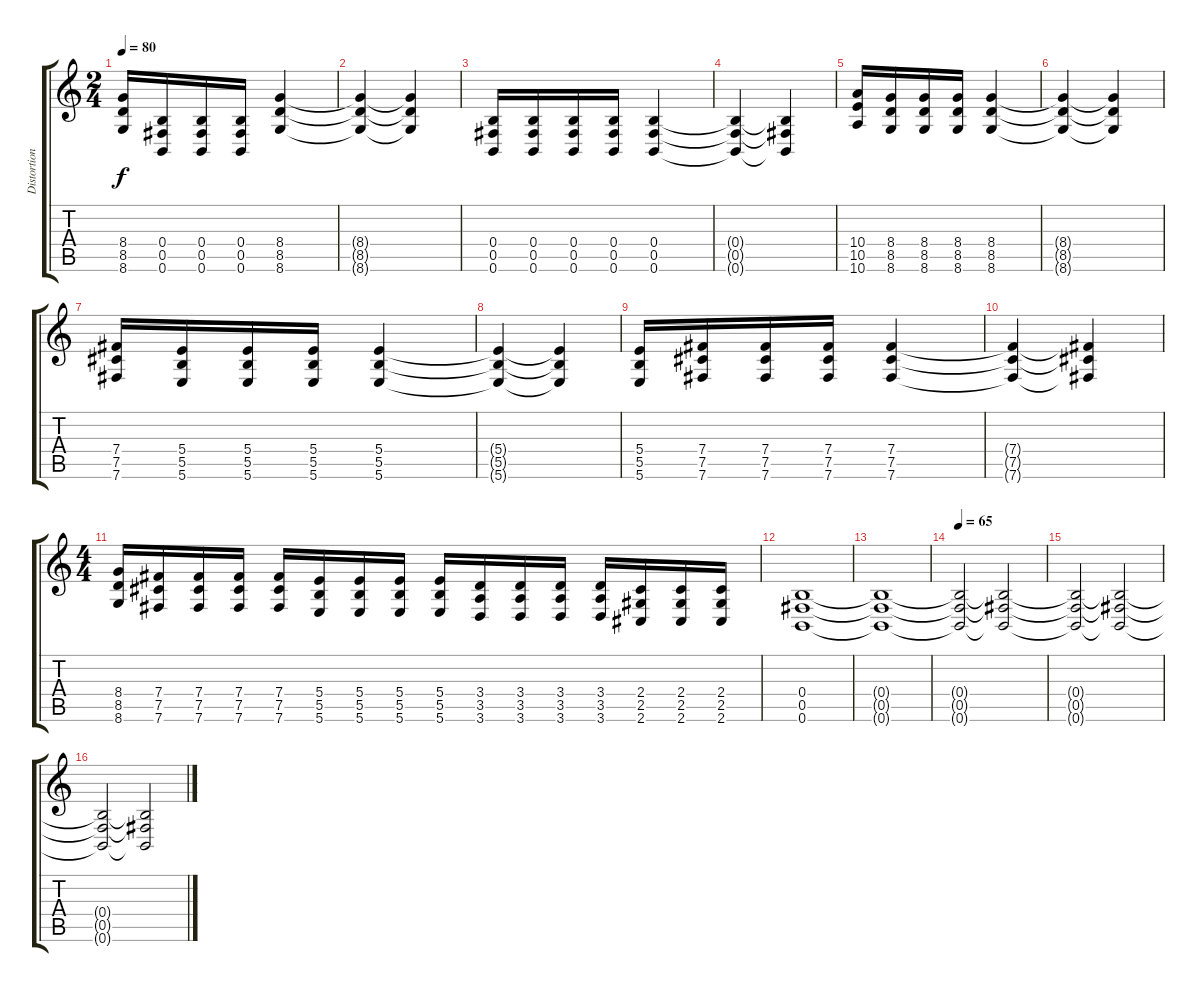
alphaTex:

\track ("Distortion guitar (Robb Flynn)" "Distortion") {instrument distortionguitar}
\staff {score tabs}
\tuning (Db4 Ab3 E3 B2 Gb2 B1) {hide}
\ts (2 4)
\tempo 80
\clef g2
\ks c
(8.4 8.5 8.6).16{dy f} (0.4 0.5 0.6).16 (0.4 0.5 0.6).16 (0.4 0.5 0.6).16 (8.4 8.5 8.6).4 |
(8.4{t} 8.5{t} 8.6{t}).4 (8.4{t} 8.5{t} 8.6{t}).4 |
(0.4 0.5 0.6).16 (0.4 0.5 0.6).16 (0.4 0.5 0.6).16 (0.4 0.5 0.6).16 (0.4 0.5 0.6).4 |
(0.4{t} 0.5{t} 0.6{t}).4 (0.4{t} 0.5{t} 0.6{t}).4 |
(10.4 10.5 10.6).16 (8.4 8.5 8.6).16 (8.4 8.5 8.6).16 (8.4 8.5 8.6).16 (8.4 8.5 8.6).4 |
(8.4{t} 8.5{t} 8.6{t}).4 (8.4{t} 8.5{t} 8.6{t}).4 |
(7.4 7.5 7.6).16 (5.4 5.5 5.6).16 (5.4 5.5 5.6).16 (5.4 5.5 5.6).16 (5.4 5.5 5.6).4 |
(5.4{t} 5.5{t} 5.6{t}).4 (5.4{t} 5.5{t} 5.6{t}).4 |
(5.4 5.5 5.6).16 (7.4 7.5 7.6).16 (7.4 7.5 7.6).16 (7.4 7.5 7.6).16 (7.4 7.5 7.6).4 |
(7.4{t} 7.5{t} 7.6{t}).4 (7.4{t} 7.5{t} 7.6{t}).4 |
\ts (4 4)
(8.4 8.5 8.6).16 (7.4 7.5 7.6).16 (7.4 7.5 7.6).16 (7.4 7.5 7.6).16 (7.4 7.5 7.6).16 (5.4 5.5 5.6).16 (5.4 5.5 5.6).16 (5.4 5.5 5.6).16 (5.4 5.5 5.6).16 (3.4 3.5 3.6).16 (3.4 3.5 3.6).16 (3.4 3.5 3.6).16 (3.4 3.5 3.6).16 (2.4 2.5 2.6).16 (2.4 2.5 2.6).16 (2.4 2.5 2.6).16 |
(0.4 0.5 0.6).1 |
(0.4{t} 0.5{t} 0.6{t}).1 |
\tempo 65
(0.4{t} 0.5{t} 0.6{t}).2{volume 10} (0.4{t} 0.5{t} 0.6{t}).2 |
(0.4{t} 0.5{t} 0.6{t}).2{volume 8} (0.4{t} 0.5{t} 0.6{t}).2 |
(0.4{t} 0.5{t} 0.6{t}).2{volume 7} (0.4{t} 0.5{t} 0.6{t}).2
